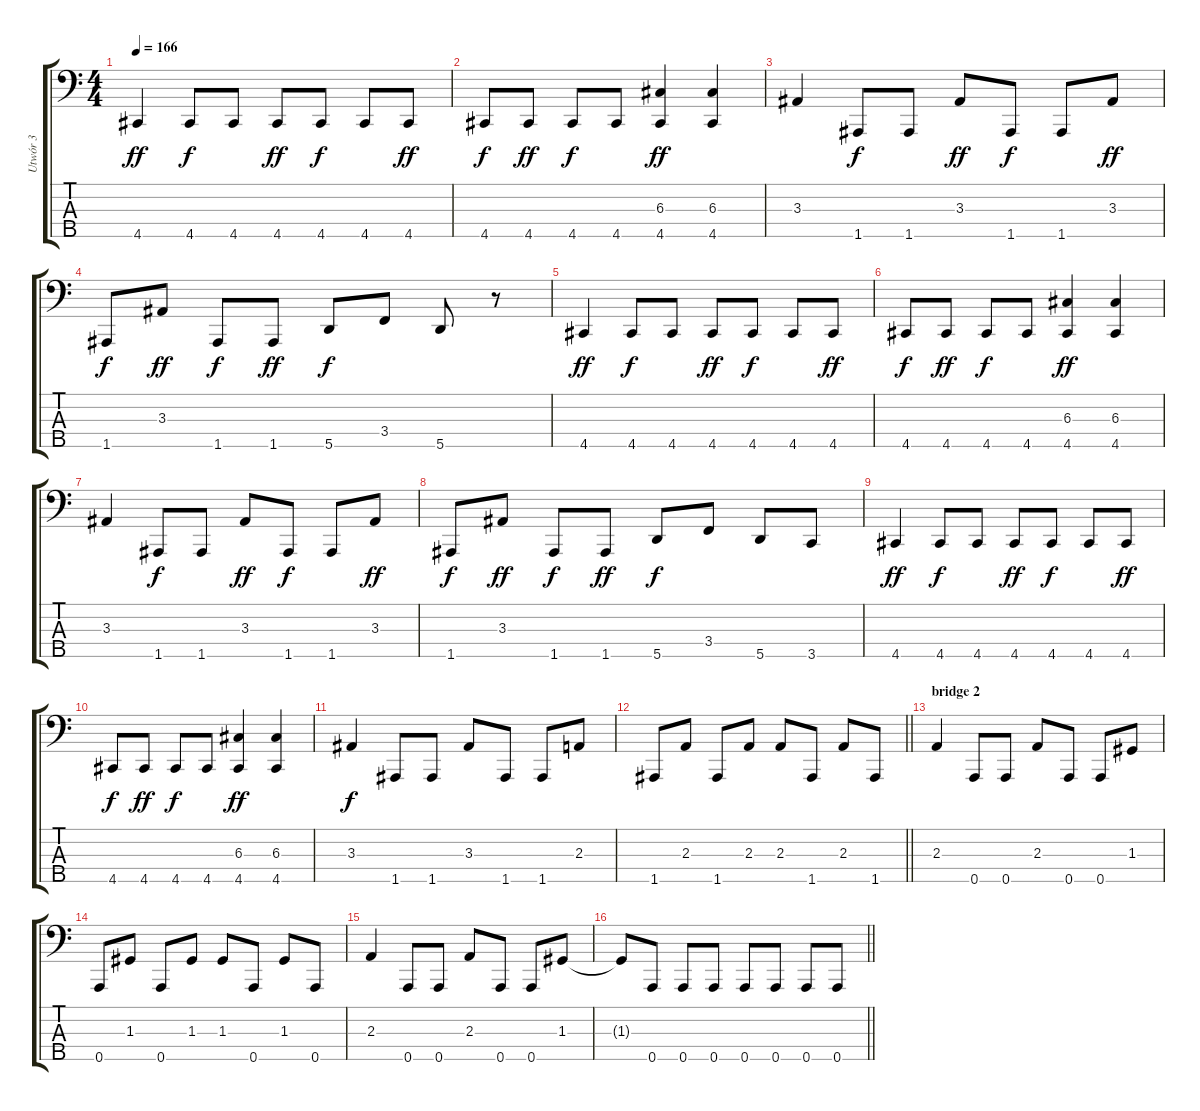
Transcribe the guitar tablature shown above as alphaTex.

\track ("Utwór 3" "Utwór 3") {instrument electricbassfinger}
\staff {score tabs}
\tuning (F2 C2 G1 D1 A0) {hide}
\ts (4 4)
\tempo 166
\clef f4
\ks c
4.5.4{dy ff} 4.5.8{dy f} 4.5.8 4.5.8{dy ff} 4.5.8{dy f} 4.5.8 4.5.8{dy ff} |
4.5.8{dy f} 4.5.8{dy ff} 4.5.8{dy f} 4.5.8 (6.3 4.5).4{dy ff} (6.3 4.5).4 |
3.3.4 1.5.8{dy f} 1.5.8 3.3.8{dy ff} 1.5.8{dy f} 1.5.8 3.3.8{dy ff} |
1.5.8{dy f} 3.3.8{dy ff} 1.5.8{dy f} 1.5.8{dy ff} 5.5.8{dy f} 3.4.8 5.5.8 r.8 |
4.5.4{dy ff} 4.5.8{dy f} 4.5.8 4.5.8{dy ff} 4.5.8{dy f} 4.5.8 4.5.8{dy ff} |
4.5.8{dy f} 4.5.8{dy ff} 4.5.8{dy f} 4.5.8 (6.3 4.5).4{dy ff} (6.3 4.5).4 |
3.3.4 1.5.8{dy f} 1.5.8 3.3.8{dy ff} 1.5.8{dy f} 1.5.8 3.3.8{dy ff} |
1.5.8{dy f} 3.3.8{dy ff} 1.5.8{dy f} 1.5.8{dy ff} 5.5.8{dy f} 3.4.8 5.5.8 3.5.8 |
4.5.4{dy ff} 4.5.8{dy f} 4.5.8 4.5.8{dy ff} 4.5.8{dy f} 4.5.8 4.5.8{dy ff} |
4.5.8{dy f} 4.5.8{dy ff} 4.5.8{dy f} 4.5.8 (6.3 4.5).4{dy ff} (6.3 4.5).4 |
3.3.4{dy f} 1.5.8 1.5.8 3.3.8 1.5.8 1.5.8 2.3.8 |
\barLineRight lightlight
1.5.8 2.3.8 1.5.8 2.3.8 2.3.8 1.5.8 2.3.8 1.5.8 |
\section ("" "bridge 2")
2.3.4 0.5.8 0.5.8 2.3.8 0.5.8 0.5.8 1.3.8 |
0.5.8 1.3.8 0.5.8 1.3.8 1.3.8 0.5.8 1.3.8 0.5.8 |
2.3.4 0.5.8 0.5.8 2.3.8 0.5.8 0.5.8 1.3.8 |
\barLineRight lightlight
1.3{t}.8 0.5.8 0.5.8 0.5.8 0.5.8 0.5.8 0.5.8 0.5.8
